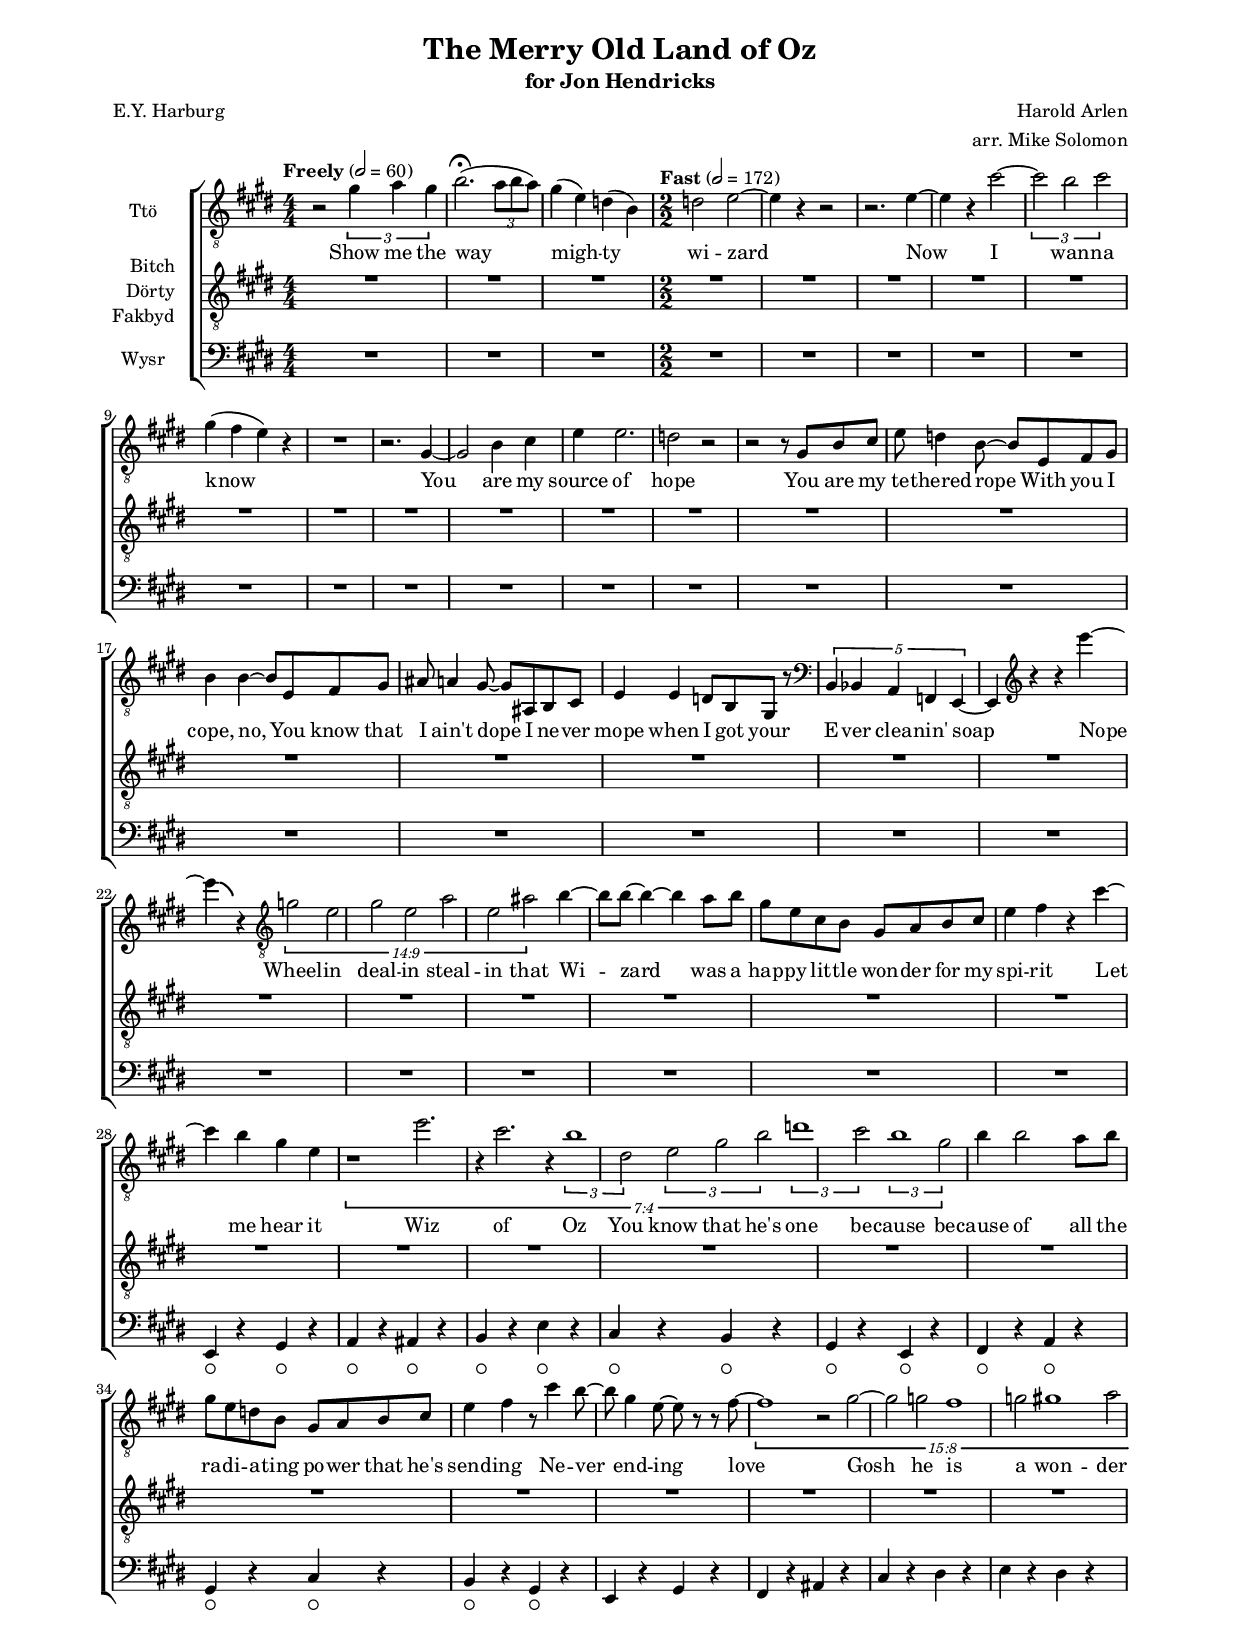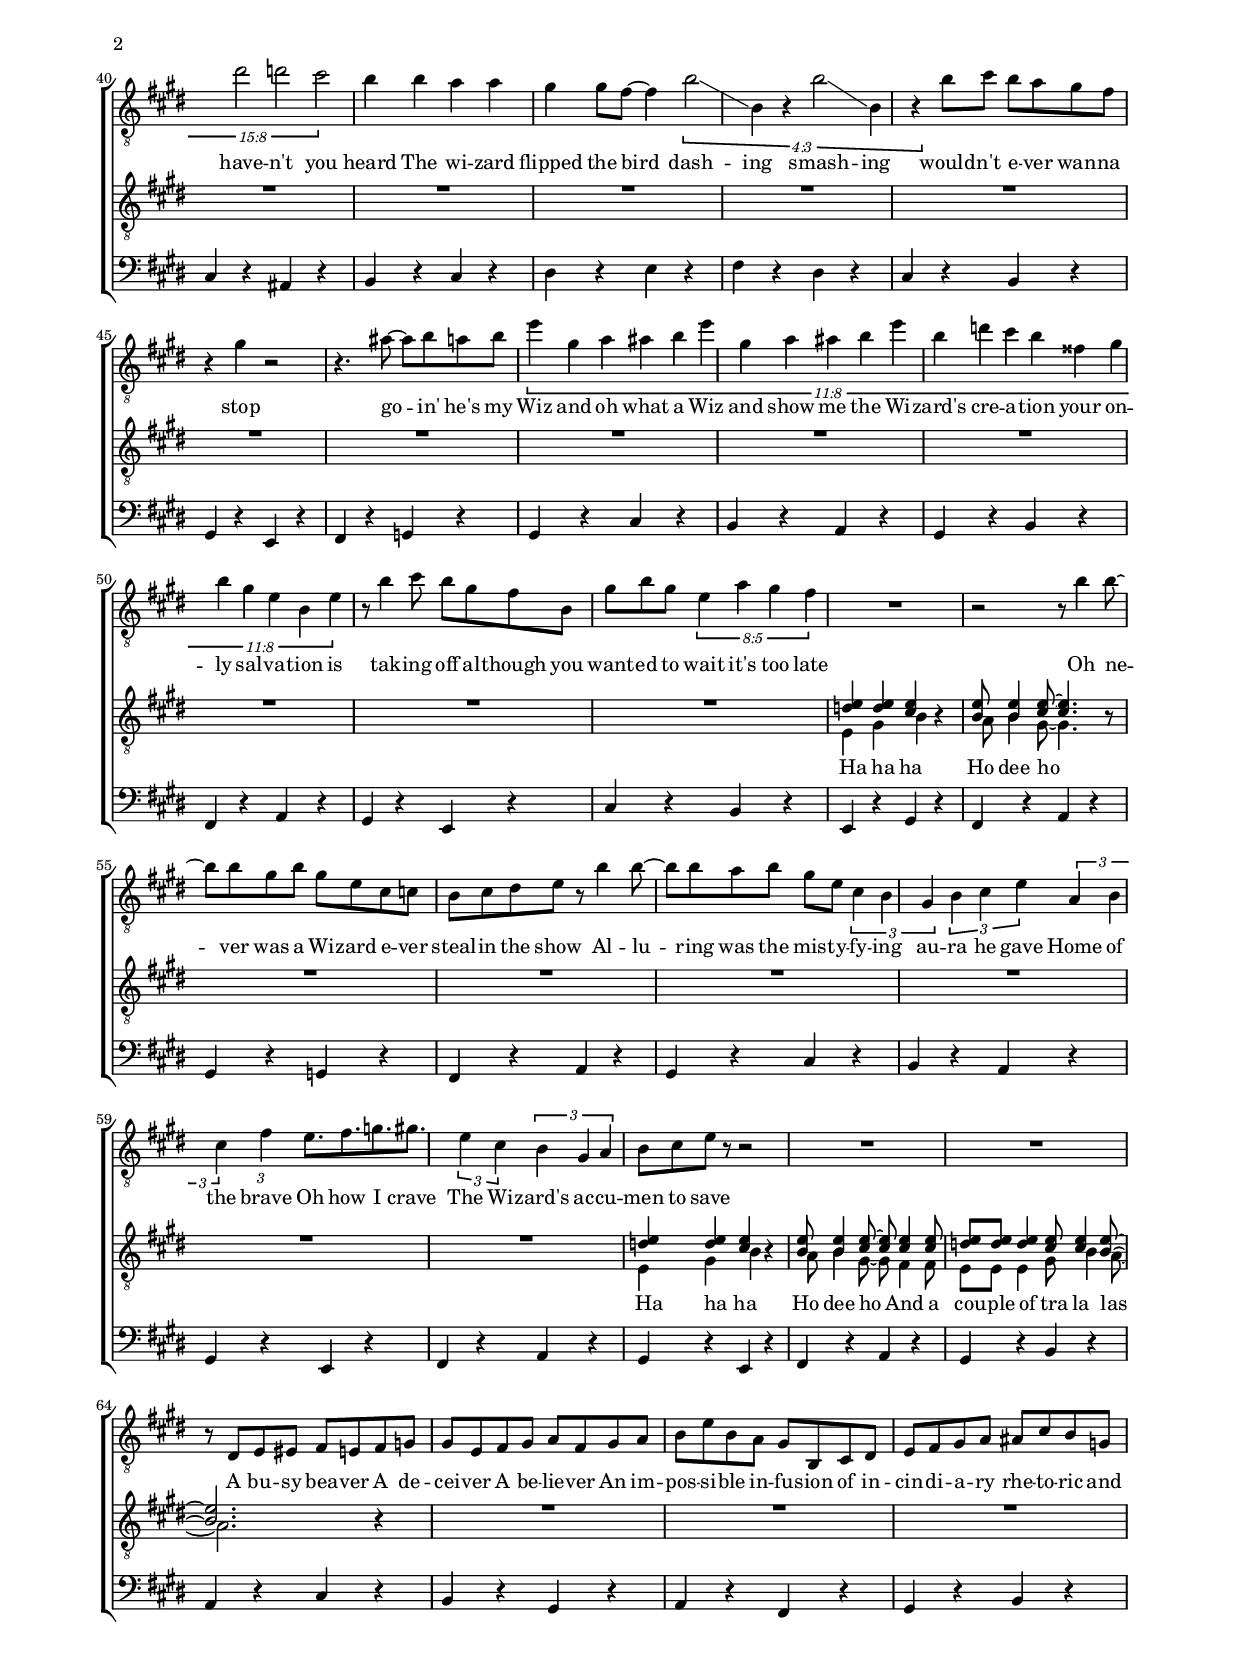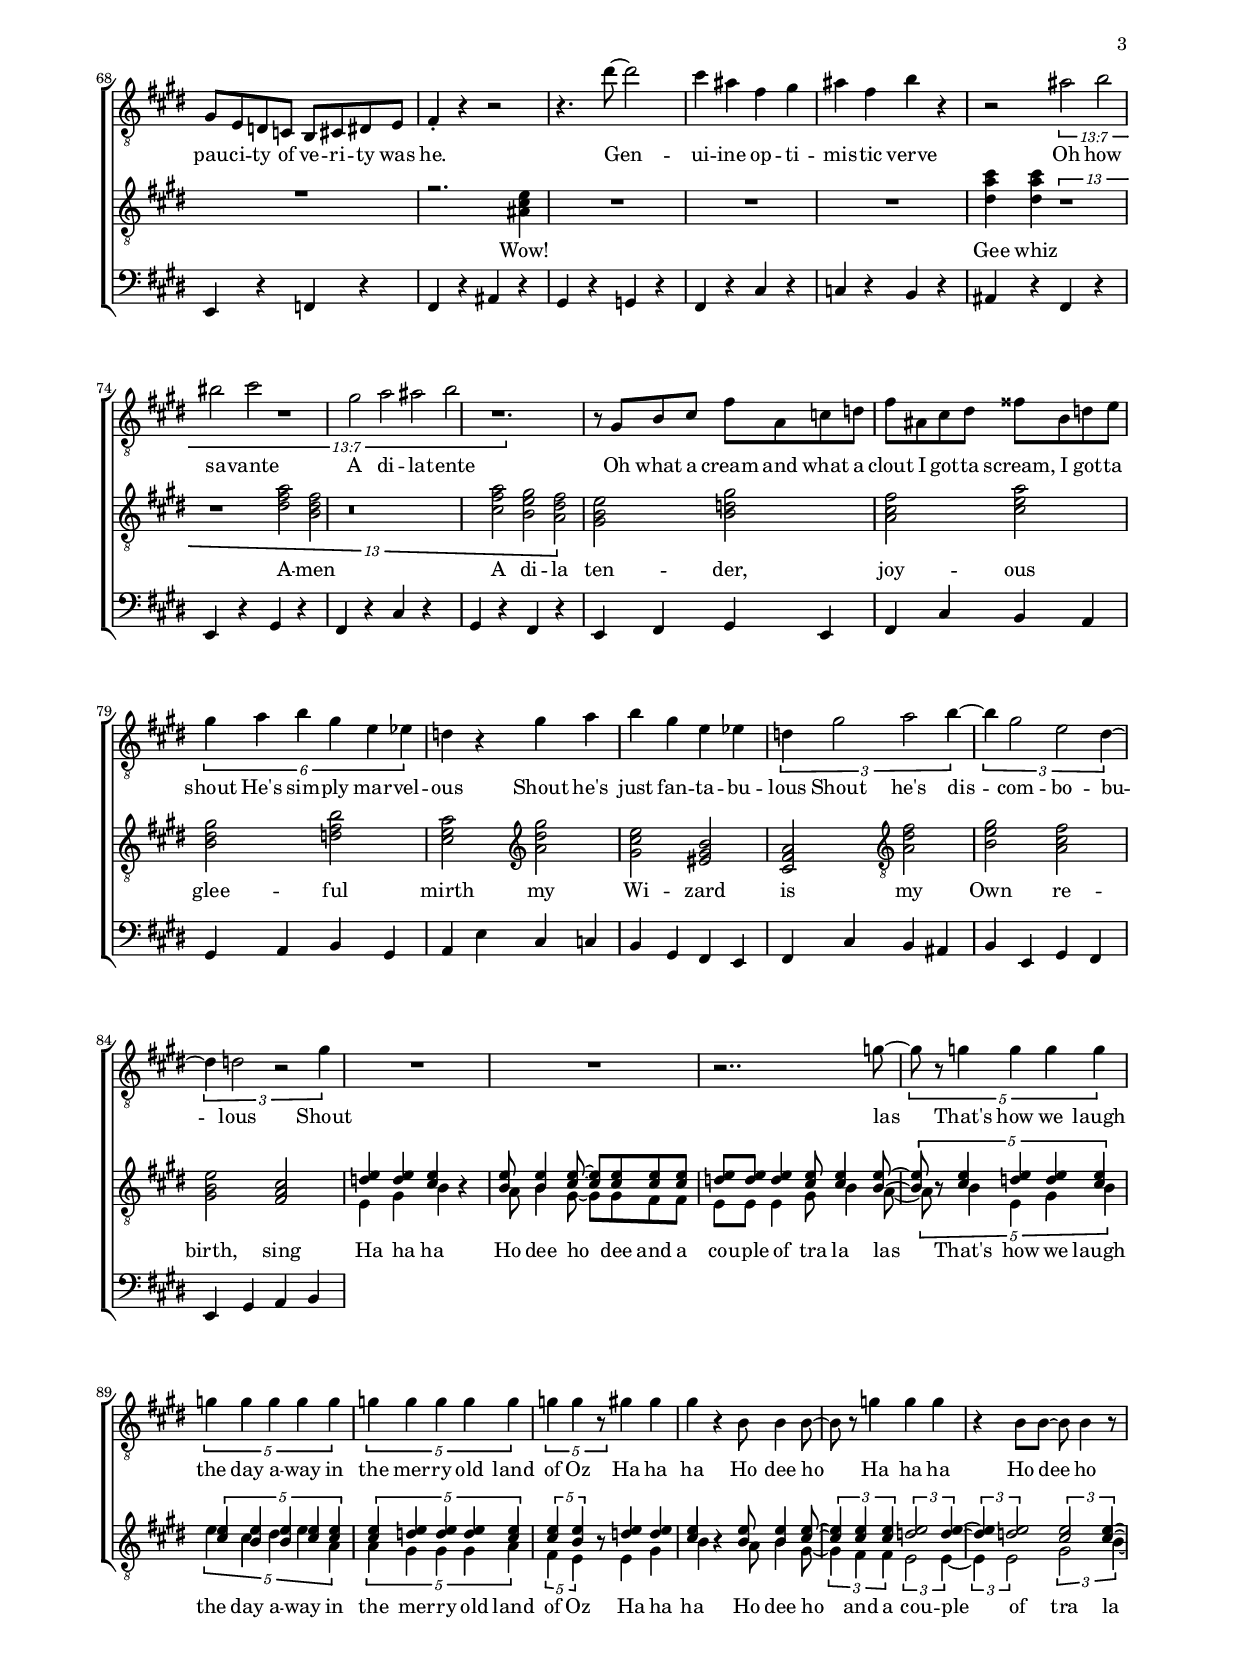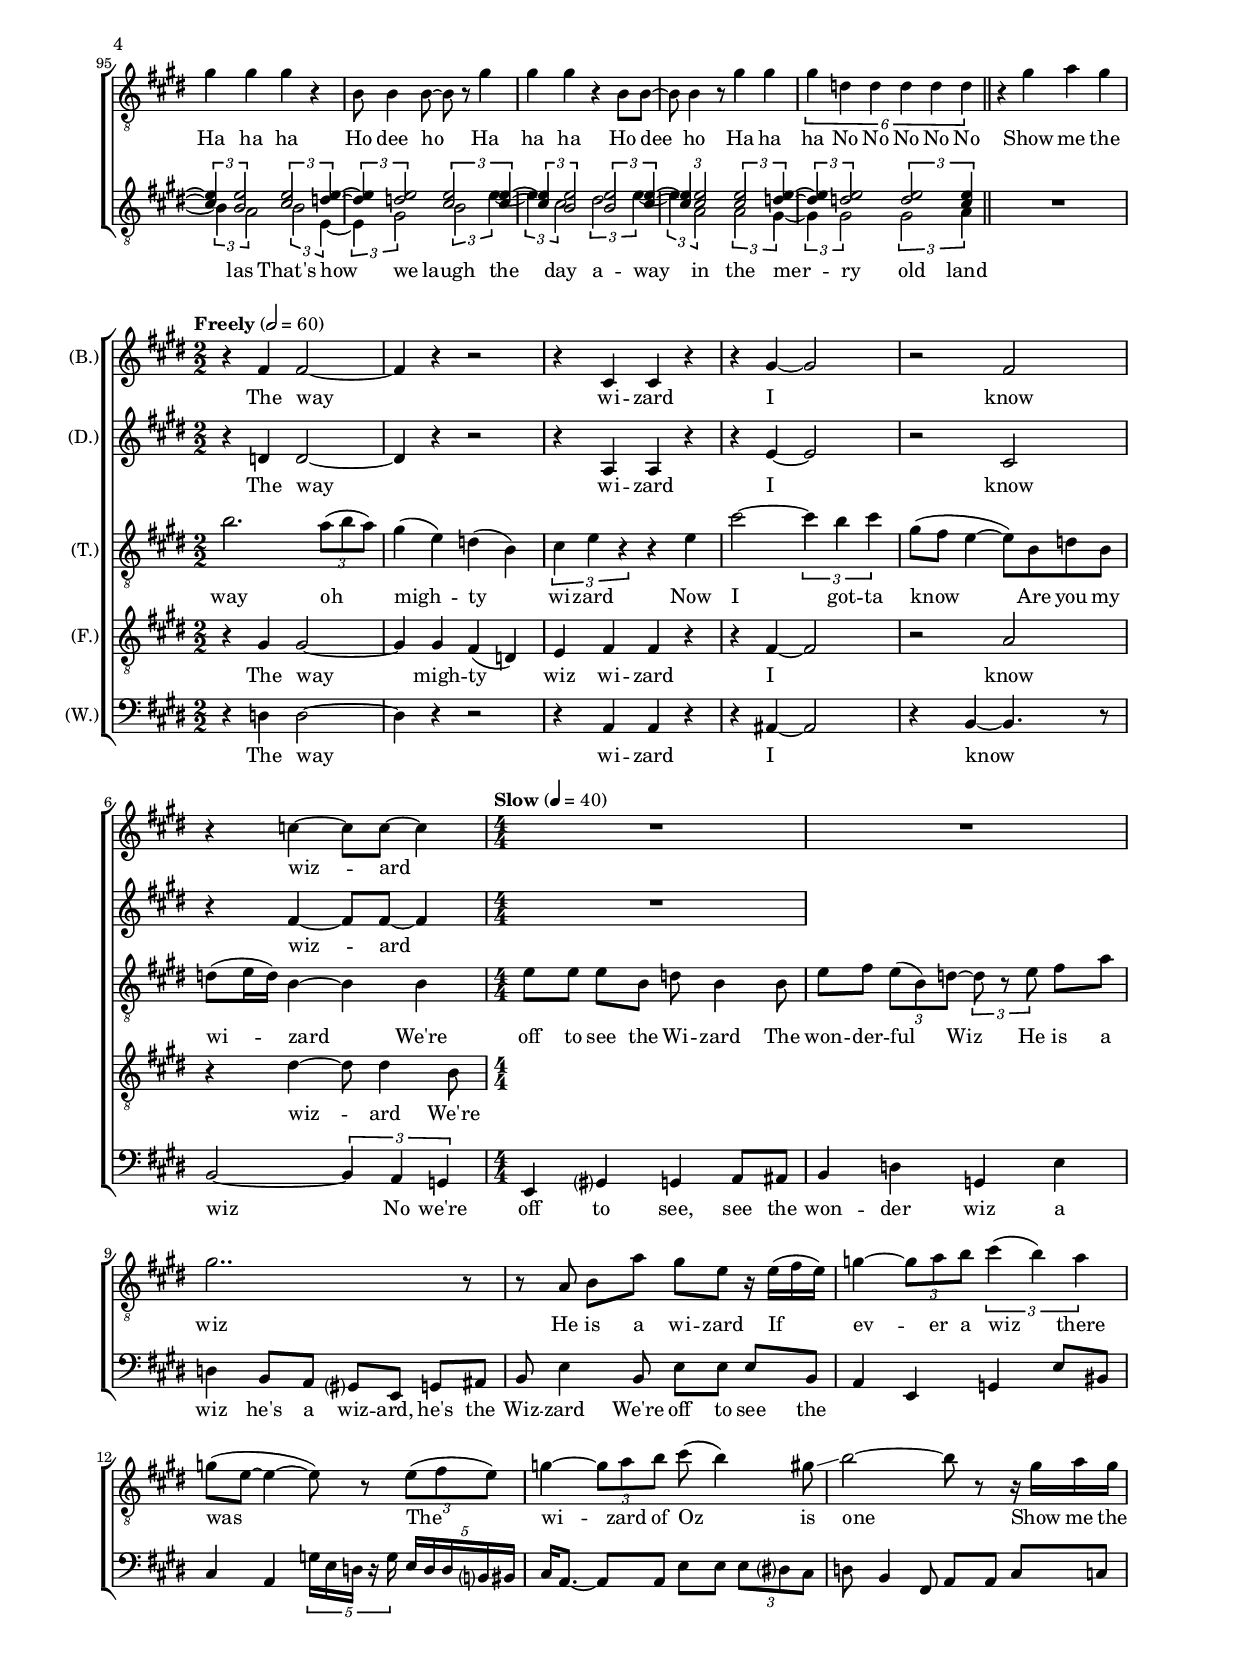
%{
  Ha ha ha (feathered slow then fast)
  Ha ha ha, ho.. (crazy 8ths)
  [16 m again][(back and forth)(same phrase that slows down, but w/ accompagniment so not boring...)]
  Ha ha ha (triplet speed all together - pony trick)
  Ha ha ha (now 4., at end Mike \times 4/6 {No4 No No No No No } )
  ooooo show me the way ooooo
  xxxxx we're off to see the Wizard xxxxx
  ooooo show me the way ooooo [with hocket]
  fast out of the gate, stabalize to something as crazy as the end of previous merry (of course w/ random long note and/or drop out...)
  Ha ha ha (something forceful, 4 part)
  déborde, ensuite groupes de 3 (w/ words coming apart) -.-.-. || -.-.-. || -.-.-. || -.-.-.
     {show me the way lovely} Ahmad's blues (pulcinela?) ending
       -1 ..--..--..--
       -2 ..--..--..
       -3 ..--..--..--..--..-
          FAS#%@#%@#T OZ!!!!! (oz (cute))
%}
\version "2.17.0"
\include "defs-devel.ly"
\paper {
  footnote-separator-markup = \markup { \column { " "\override #`(span-factor . 1/5) { \draw-hline } }}
  footnote-padding = 5\mm
  top-system-spacing = #'((basic-distance . 1) (minimum-distance . 0) (padding . 1) (stretchability . 40))
  bottom-system-spacing = #'((basic-distance . 1) (minimum-distance . 0) (padding . 1) (stretchability . 50))
  ragged-right = ##f
  left-margin = 0.75\in
  right-margin = 0.75\in
  top-margin = 0.5\in
  bottom-margin = 0.6\in
  ragged-last-bottom = ##f
  %max-systems-per-page = #2
}
maybeStemUp =  { %{\stemUp%} }
maybeStemDown =  { %{\stemDown%} }
maybeStemNeutral = { %{\stemNeutral%} }
#(ly:set-option 'point-and-click #f)
sim = \markup \italic "sim."
MyRed = \Red
MyBlack = \Black
myred = \once \override NoteHead.color = #red
myblack = \revert NoteHead.color
%MyRed = \revert NoteHead.color
%MyBlack = \revert NoteHead.color
%myred = \revert NoteHead.color
%myblack = \revert NoteHead.color

%{
  repeated note
  repeated lick
  digs, scoops, etc
  rests in strange places...
  
%}

\header {
  title = "The Merry Old Land of Oz" %(1)"
  subtitle = \markup { for Jon Hendricks }
  composer = "Harold Arlen"
  poet = "E.Y. Harburg"
  arranger = "arr. Mike Solomon"
}

nothing = {}

marks = {
  \time 4/4
  \tempo "Freely" 2=60
  s1*3 |
  \time 2/2
  \tempo "Fast" 2=172
  s1*96 \bar "||"
}

prefatoryMatter = {
  \key e \major
  %#(set-accidental-style 'modern-cautionary)
}

alto = \relative c'' {
  \prefatoryMatter
  \clef "treble_8"
  r2 \times 2/3 { gis4 a gis } |
  b2.^\fermata ( \times 2/3 { a8 b a ) } |
  gis4 ( e ) d ( b ) |
  d2 e ~ |
  e4 r4 r2 |
  r2. e4 ~ |
  e4 r cis'2 ~ |
  \times 2/3 { cis2 b cis }
  gis4 ( fis e ) r |
  R1 |
  r2. gis,4 ~ |
  gis2 b4 cis |
  e4 e2. |
  d2 r2 |
  r2 r8 gis,8 b cis |
  e8 d4 b8 ~ b e, fis gis |
  b4 b ~ b8 e, fis gis |
  ais8 a4 gis8 ~ gis ais, b cis |
  e4 e d8 b gis r |
  \clef "bass"
  \times 4/5 { b4 bes a f e ~ } |
  e
    \clef treble
    r4 r4 e''''4 ~  |
  e-\bendAfter #-3 r
  \clef "treble_8"
  % 3 3 3 2 = 11
  \tupFrac
  \times 9/14 { g,,2 e gis2 e a2 e ais2 }
      b4 ~ |
  b8 b ~ b4 ~ b4 a8 b |
  gis e cis b gis a b cis |
  e4 fis r cis' ~ |
  cis b gis e |
  \tupFrac
  \times 4/7
  {
    r1
    e'2. r4
    cis2. r4
    \times 2/3 { b1 dis,2 }
    \times 2/3 { e gis b }
    \times 2/3 { d1 cis2 }
    \times 2/3 { b1 gis2 }
    %%%%%d4 cis2 b2
    %%%%%gis4 fis4 gis4
  } |
  b4 b2 a8 b |
  gis e d b gis a b cis |
  e4 fis r8 cis'4 b8 ~ |
  b gis4 e8 ~ e r r8 fis ~ |
  %fis
  %fis2 r4 ^2 _4 ^2 _4 ^2 _4 ^2 _4 &4 &4 &4 where & is chromatic descent to target
  % just thinking...
  % no he is a won -- der ba -- by have -- n't you heard
  % 16
  \tupFrac
  \times 8/15 { fis1 r2 gis2 ~ gis g2 fis1 g2 gis1 a2 dis d cis } |
  % and then why not...gumshoe!
  % b4 b a a gis gis8 fis ~ fis b4 \glissando b, b' \glissando b, b' \glissando b, b'8 cis b a gis fis e
  % but above, only do two slides, slower and can have complete bottom, so 2 in the space of three...
  % in theory shouldn't have too much of the slow jerky stuff - need to field test
  b4 b a a |
  gis gis8 fis ~ fis4 \tupFrac \times 3/4 { b2 \glissando
      b,4 r b'2 \glissando b,4 r } b'8 cis b a gis fis |
  r4 gis4 r2 |
  r4. ais8 ~ ais b a b |
  \tupFrac
  \times 8/11 { e4 gis, a ais b %{%} e gis, a ais b %{%} e b d cis b fisis %{%} gis b gis e b e } |
  r8 b'4 cis8 b gis fis b, |
  gis'8 b gis \tupFrac \times 5/8 { e4 a gis fis } |
  R1 |
  r2 r8 b4 b8 ~ |
  b8 b gis b gis e cis c |
  b cis dis e r b'4 b8 ~ |
  %%%%% space is 32
  %%%%% 27
  %b
  %  b a b gis e cis b
  %  gis b cis e
  %  a b cis fis
  %  b cis dis
  %  gis e dis b
  %  a b cis dis
  %x x x x x
  %x x
  %x x x x
  %x x x
  %x x x x
  %x x x x x
  % credit of 5 8ths here...
  %b b a b gis e cis b 
  %gis b cis e
  %a b cis fis8.
  %e8. fis8. g8.
  %gis4 e8. cis8. b8. gis8. a b cis
  % credit of 9 8ths here...
  % and we go over by 4
  %b b a b gis e cis b
  %\times 2/3 { gis4 b cis } \times 2/3 { e a, b }
  %\times 2/3 { cis fis e } fis8. g8. gis8 ~
  %gis16 e8. \times 2/3 { cis4 b gis } a8 b |
  %cis e r4 r2 |
  % same as above but starts a bit sooner...
  % and we go over by 4
  b b a b gis e \times 2/3 { cis4 b gis } \times 2/3 { b cis e }
  \times 2/3 { a, b cis } \times 2/3 { fis } e8. fis8. g8.
  gis8. \times 2/3 { e4 cis } \times 2/3 { b gis a } |
  b8 cis e r r2 |
  R1 |
  R1 |
  r8 dis,8 e eis fis e fis g |
  gis e fis gis a fis gis a |
  b e b a gis b, cis dis |
  e fis gis a ais cis b g |
  gis e d c b cis dis e |
  fis4-. r r2 |
  r4. dis''8 ~ dis2 |
  cis4 ais fis gis |
  ais fis b r |
  r2 \tupFrac \times 7/13 { ais2 b bis cis r1 gis2 a ais b r1. } |
  %{e,8%} r8 gis, b cis fis a, c d |
  fis ais, cis dis fisis b, d e |
  \times 4/6 { gis4 a b gis e ees } |
  d4 r gis a |
  b gis e ees |
  \times 2/3 { d4 gis2 a b4 ~ } |
  \times 2/3 { b gis2 e dis4 ~ } |
  \times 2/3 { dis4 d2 r gis4 } |
  R1 |
  R1 |
  r2.. g8 ~ |
  \times 4/5 { g8 r g4 g g g } |
  \times 4/5 { g g g g g } |
  \times 4/5 { g g g g g } |
  \times 4/5 { g g r8 } gis4 gis |
  gis r b,8 b4 b8 ~ |
  b r g'4 g g |
  r b,8 b ~ b b4 r8 |
  gis'4 gis gis r |
  b,8 b4 b8 ~ b r gis'4 |
  gis gis r b,8 b ~ |
  b b4 r8 gis'4 gis |
  \times 4/6 { gis4 d d d d d } |
  r4 gis a gis |
}

%{
  %old after second ha ha ha
  %r8 g4 r8 r gis4 r8 |
  %a4 r8 b ~ b r8 g4 |
  %r8 gis4 r8 a4 r8 b ~ |
  %b r g4 r8 gis4 r8 |
  %a4 r8 b ~ b8 fis a gis |
  %g ees bes gis' e cis bes g |
  %e' ais, b fis' dis b g f |
  %d fis g e' c a f d |
  %ees g bes d cis a fis d |
  %cis d r4 r2 |

%}

altoWords = \lyricmode {
  Show me the way
  migh -- ty wi -- zard
  Now I wan -- na know
  You are my source of hope
  You are my te -- thered rope
  With you I cope, no, 
  You know that I ain't dope
  I ne -- ver mope when I got your
  E -- ver clea -- nin' soap
  Nope
  Wheel -- in deal -- in steal -- in that
  % b b
  Wi -- zard was a hap -- py lit -- tle won -- der for my spi -- rit
  % cis b gis e
  Let me hear it
  % out of time
  Wiz of Oz
  You know that he's one be -- cause
  be -- cause of all the
      %%%%%%%%%%%%%%%%%%%%%%%%heal -- in'
  ra -- di -- a -- ting po -- wer that he's send -- ing
  Ne -- ver end -- ing %{ love = arrival %} love
  Gosh he is a won -- der %{ba -- by%} have -- n't you heard
  The wi -- zard flipped the bird dash -- ing smash -- ing
  would -- n't e -- ver wan -- na stop
  go -- in' he's my
  %5
  Wiz and oh what a
  %5
  Wiz and show me the
  %6
  Wi -- zard's cre -- a -- tion your
  on -- ly sal -- va -- tion is
  %%
  tak -- ing off al -- though you want -- ed to wait
  it's too late
  Oh ne -- ver was a Wi -- zard e -- ver steal -- in the show
  Al -- lu -- ring was the mis -- ty -- fy -- ing au -- ra he gave
  Home of the brave
  Oh how I crave
  The Wi -- zard's ac -- cu -- men to save
  A bu -- sy bea -- ver
  A de -- cei -- ver
  A be -- lie -- ver
  %Not a grie -- ver
  An im -- pos -- si -- ble in -- fu -- sion of in -- cin -- di -- a -- ry
  rhe -- to -- ric and pau -- ci -- ty of ve -- ri -- ty was he.
  Gen -- ui -- ine op -- ti -- mis -- tic verve
  Oh how sa -- vante
  A di -- la -- tente
  Oh what a cream and what a clout
  I got -- ta scream, I got -- ta shout
  He's sim -- ply mar -- vel -- ous
  Shout he's just fan -- ta -- bu -- lous
  Shout he's dis -- com -- bo -- bu -- lous
  Shout
  las
  That's how we laugh the day a -- way in the mer -- ry old land of Oz
  \repeat unfold 4 { Ha ha ha Ho dee ho }
  Ha ha ha
  \repeat unfold 5 No
  Show me the  
}

comp = \relative c' {
  \prefatoryMatter
  \clef "treble_8"
  R1*3 |
  R1*49 |
  <d e>4 <d e> <cis e> r |
  <b e>8 <b e>4 <cis e>8 ~ <cis e>4. r8 |
  R1*6
  <d e>4 <d e> <cis e> r |
  <b e>8 <b e>4 <cis e>8 ~ <cis e>8 <cis e>4 q8 |
  <d e>8 q q4 <cis e>8 <cis e>4 <b e>8 ~ |
  <b e>2. r4 |
  R1*4 |
  r2. <ais cis e>4 |
  R1*3 |
  <dis a' cis>4 q4 \times 7/13 { r1 r1 <dis fis a>2 <b dis fis>2 r\breve <cis fis a>2 <b e gis> <a dis fis> } |
  <gis b e> <b d gis> |
  <a cis fis> <cis e a> |
  <b dis gis> <d fis b> |
  <cis e a> \clef treble <a' dis gis> |
  <gis cis e> <eis gis b> |
  <cis fis a> \clef "treble_8" <a dis fis> |
  <b e gis> <a cis fis> |
  <gis b e> <fis a cis> |
  <d' e>4 q <cis e> r |
  <b e>8 q4 <cis e>8 ~ q q8 q q |
  <d e> q q4 <cis e>8 q4 <b e>8 ~ |
  \times 4/5 { q8 r <cis e>4 <d e> q <cis e> } |
  \times 4/5 { <cis e> <b e> <b e> <cis e> <cis e> } |
  \times 4/5 { <cis e> <d e> <d e> <d e> <cis e> }
  \times 4/5 { <cis e>4 <b e> r8 } <d e>4 <d e> |
  %
  <cis e> r <b e>8 <b e>4 <cis e>8 ~ |
  \times 2/3 { <cis e>4 <cis e> <cis e> } \times 2/3 { <d e>2 q4 ~ } |
  \times 2/3 { q4 q2 } \times 2/3 { <cis e>2 q4 ~ } |
  \times 2/3 { q4 <b e>2 } \times 2/3 { <cis e>2 <d e>4 ~ } |
  \times 2/3 { q4 q2 } \times 2/3 { <cis e>2 q4 ~ } |
  \times 2/3 { q4 <b e>2 } \times 2/3 { q2 <cis e>4 ~ } |
  \times 2/3 { q4 q2 } \times 2/3 { q2 <d e>4 ~ } |
  \times 2/3 { q4 q2 } \times 2/3 { q2 <cis e>4 } |
  R1 |
}

tenMel = \relative c {
  s1*3 |
  s1*49 |
  e4 gis b r |
  a8 b4 gis8 ~ gis4. r8 |
  s1*6
  e4 gis b r |
  a8 b4 gis8 ~ gis8 fis4 fis8 |
  e8 e e4 gis8 b4 a8 ~ |
  a2. r4 |
  s1*4 |
  s1*4 |
  s1*4 |
  s1*8
  e4 gis b r |
  a8 b4 gis8 ~ gis gis fis fis |
  e e e4 gis8 b4 a8 ~ |
  \times 4/5 { a8 r b4 e, gis b } |
  \times 4/5 { e cis dis e a, } |
  \times 4/5 { a gis gis gis a } |
  \times 4/5 { fis4 e r8 } e4 gis |
  b r a8 b4 gis8 ~ |
  \times 2/3 { gis4 fis fis } \times 2/3 { e2 e4 ~ } |
  \times 2/3 { e4 e2 } \times 2/3 { gis2 b4 ~ } |
  \times 2/3 { b4 a2 } \times 2/3 { b2 e,4 ~ } |
  \times 2/3 { e4 gis2 } \times 2/3 { b2 e4 ~ } |
  \times 2/3 { e4 cis2 } \times 2/3 { dis2 e4 ~ } |
  \times 2/3 { e4 a,2 } \times 2/3 { a2 gis4 ~ } |
  \times 2/3 { gis4 gis2 } \times 2/3 { gis2 a4 } |
  R1 |
}

compWords = \lyricmode {
  Ha ha ha
  Ho dee ho
  Ha ha ha
  Ho dee ho
  And a cou -- ple of tra la las
  Wow!
  Gee whiz
  A -- men
  A di -- la
  ten -- der, joy -- ous
  glee -- ful mirth my
  Wi -- zard is my
  Own re -- birth, sing
  Ha ha ha
  Ho dee ho dee and a
  cou -- ple of tra la las
  That's how we laugh the day a -- way in the mer -- ry old land of Oz
  Ha ha ha
  Ho dee ho and a
  cou -- ple of tra la las
  That's how we laugh the day a -- way in the mer -- ry old land of Oz
}


bass = \relative c, {
  \prefatoryMatter
  \clef "bass"
  R1*3 |
  R1*24 |
  e4 r gis r |
  a r ais r |
  b r e r |
  cis r b r |
  gis r e r |
  fis r a r |
  gis r cis r |
  b r gis r |
  e r gis r |
  fis r ais r |
  cis r dis r |
  e r dis r |
  cis r ais r |
  b r cis r |
  dis r e r |
  fis r dis r |
  cis r b r |
  gis r e r |
  fis r g r |
  gis r cis r |
  b r a r |
  gis r b r |
  fis r a r |
  gis r e r |
  cis' r b r |
  e, r gis r |
  fis r a r |
  gis r g r |
  fis r a r |
  gis r cis r |
  b r a r |
  gis r e r |
  fis r a r |
  gis r e r |
  fis r a r |
  gis r b r |
  a r cis r |
  b r gis r |
  a r fis r |
  gis r b r |
  e, r f r |
  fis r ais r |
  gis r g r |
  fis r cis' r |
  c r b r |
  ais r fis r |
  e r gis r |
  fis r cis' r |
  gis r fis r |
  e fis gis e |
  fis cis' b a |
  gis a b gis |
  a e' cis c |
  b gis fis e |
  fis cis' b ais |
  b e, gis fis |
  e gis a b |
}

bassWords = \lyricmode {
  \repeat unfold 16 ○
}

%%% SCORE
#(set-global-staff-size 16)

\score {
  \new ChoirStaff <<
    %\new DrumStaff \drummode { \repeat unfold 32 { r4 hhc r4 hhc } }
    \new Staff \with { instrumentName = #"Ttö" %shortInstrumentName = #"Mk."
} <<
      \new Voice = "alto" { << { \numericTimeSignature
        \alto
      } {
        \marks
      } >> }
      \new Lyrics \lyricsto "alto" {
        \altoWords
      }
    >>
    \new Staff \with { printPartCombineTexts = ##f instrumentName = \markup \right-column { "Bitch" Dörty "Fakbyd" } %shortInstrumentName = #"R."
} << \new Voice { \partcombine
      { \numericTimeSignature
        \comp
      } {
        \tenMel
      } }
    \new NullVoice = "comp" \comp
    \new Lyrics \lyricsto "comp" {
      \compWords
    } >>
    \new Staff = "realBass" \with { instrumentName = #"Wysr" %shortInstrumentName = #"P." %\markup { \concat { E \super u . } }
} <<
      \new Voice = "bass" { << { \numericTimeSignature
        \bass
      } {
        \nothing
      } >> }
      \new Lyrics \lyricsto "bass" {
        \bassWords
      }
    >>
  >>
  \layout {
    \context {
      \Voice
      \override TextScript #'layer = #6
      \override NoteHead #'layer = #7
      \override Glissando #'breakable = ##t
      \override TupletNumber #'breakable = ##t
      \override TupletBracket #'breakable = ##t
      \remove "Forbid_line_break_engraver"
    }
    \context {
      \Staff
      \consists "Metronome_mark_engraver"
      \override TimeSignature #'style = #'numbered
      \override StaffSymbol #'layer = #4
      \override TimeSignature #'layer = #3
      \override TimeSignature #'whiteout = ##t
    }
    \context {
      \Lyrics
      %\override LyricText #'whiteout = ##t
      \override LyricText #'layer = #6
    }
    \context {
      \Score
      \remove "Metronome_mark_engraver"
      \override NonMusicalPaperColumn #'allow-loose-spacing = ##f
    }
  }
}

%%% MIDI

\score {
  \transpose c c \new ChoirStaff <<
    \new DrumStaff \drummode { \repeat unfold 90 { r4 hhc r4 hhc } }
    \new Staff \with { midiInstrument = #"tenor sax" instrumentName = #"Ttö" %shortInstrumentName = #"Mk."
} <<
      \new Voice = "alto" { \numericTimeSignature
        \alto
      }
      { \marks }
      \new Lyrics \lyricsto "alto" {
        \altoWords
      }
    >>
    \new Staff \with { midiInstrument = #"baritone sax" instrumentName = #"Fakbyd" %shortInstrumentName = #"R."
} <<
      \new Voice = "comp" { \numericTimeSignature
        \comp
      }
      \new Lyrics \lyricsto "comp" {
        \compWords
      }
    >>
    \new Staff \with { midiInstrument = #"electric bass (finger)" instrumentName = #"Wysr" %shortInstrumentName = #"P." %\markup { \concat { E \super u . } }
} <<
      \new Voice = "bass" { \numericTimeSignature
        \bass
      }
      \new Lyrics \lyricsto "bass" {
        \bassWords
      }
    >>
  >>
  \midi {}
}

%%%%% second part

nothingSecondPart = {}

marksSecondPart = {
  \time 2/2
  \tempo "Freely" 2=60
  s1*6 |
  \time 4/4
  \tempo "Slow" 4=40
}

prefatoryMatterSecondPart = {
  \key e \major
  #(set-accidental-style 'modern-cautionary)
}

sopranoSecondPart = \relative c' {
  \prefatoryMatterSecondPart
  r4 fis fis2 ~ |
  fis4 r r2 |
  r4 cis cis r |
  r gis' ~ gis2 |
  r2 fis |
  r4 c'4 ~ c8 c8 ~ c4 |
  R1 |
  R1 |
  %r2 \lo r8 \sh gis \lo a \sh e' |
  %\lod d4. \sh cis8 \lo b \sh gis \times 2/3 { r8 gis r } |
  %\lo r8 \sh e'8 ~ e4 ~ e2 ~ |
  %e2.. r8 |
}

sopranoWordsSecondPart = \lyricmode {
  The way
  wi -- zard
  I know
  wiz -- ard
  He is a wiz
  a wi -- zard
  If
  see
}

mezzoSecondPart = \relative c' {
  \prefatoryMatterSecondPart
  r4 d d2 ~ |
  d4 r r2 |
  r4 a a r |
  r e'4 ~ e2 |
  r2 cis |
  r4 fis4 ~ fis8 fis8 ~ fis4 |
  R1 |
  %\lod r4. \sh fis8 ~ fis2 |
  %e2.. r8 |
  %r2 \lo r8 \sh e \lo fis \sh d |
  %\lod e4. \sh b8 \lo e \sh e \lo e \sh b |
  %\lo d b4 \sh b8 \lo e \sh fis \times 2/3 { e b d ~  } |
  %\lo d \sh e \lo fis \sh a gis2 |
}

mezzoWordsSecondPart = \lyricmode {
  The way
  wi -- zard
  I know
  wiz -- ard
  wiz
  wiz
  We're off to see
}

altoSecondPart = \relative c'' {
  \prefatoryMatterSecondPart
  \clef "treble_8"
  b2. \times 2/3 { a8 ( b a ) } |
  gis4 ( e ) d ( b ) |
  \times 2/3 { cis e r } r e |
  cis'2 ~ \times 2/3 { cis4 b cis } |
  gis8 ( fis e4 ~ e8 ) b d b |
  d ( e16 d ) b4 ~ b b |
  \lo e8 \sh e \lo e8 \sh b \lo d b4 \sh b8 |
  \lo e8 \sh fis8 \times 2/3 { e ( b ) d ~ } \times 2/3 { d8 r e } \lo fis \sh a |
  gis2.. r8 |
  \lo r8 \sh a,8 \lo b \sh a' \lo gis \sh e r16 e ( fis e ) |
  g4 ~ \times 2/3 { g8 a b } \times 2/3 { cis4 ( b ) a } |
  \lo g8 ( \sh e ~ e4 ~ e8 ) r \times 2/3 { e ( fis e ) } 
  g4 ~ \times 2/3 { g8 a b } \lo cis8 ( b4 ) \sh gis8 \glissando |
  b2 ~ b8 r8 r16 gis a gis |
}

altoWordsSecondPart = \lyricmode {
  way oh
  migh -- ty wi -- zard
  Now I got -- ta know
  Are you my wi -- zard
  We're off to see the Wi -- zard
  The won -- der -- ful Wiz
  He is a wiz
  He is a wi -- zard
  If ev -- er a wiz there was
  The wi -- zard of Oz is one
  Show me the way
}

tenorSecondPart = \relative c' {
  \prefatoryMatterSecondPart
  \clef "treble_8"
  r4 gis gis2 ~ |
  gis4 gis fis ( d ) |
  e fis fis r |
  r fis ~ fis2 |
  r2 a |
  r4 dis4 ~ dis8 dis4 b8 |



  %\lod r4. \sh gis,8 \lo b \sh b \times 2/3 { d ( cis ) fisis, } |
  %gis4 \lo gis8 \sh a ~ \lo a \sh a \lo cis \sh c |
  %\lo b \sh e, \lo fis \sh cis' \lod b4. \sh cis8 |
  %\lo e8 \sh e \lo e8 \sh b \lo d b4 \sh b8 |  
  %\times 2/3 { d4 cis b } a r16 e fis e |
  %g4 ~ \times 2/3 { g8 a b } \times 2/3 { cis4 ( b ) a } |
  %\lo g8 ( \sh e ~ e4 ~ \lo e8 ) r4 \sh cis'8 |
  %\lo b \sh b \lo b \sh fis \lo a fis4 \sh r8 |
  
}

tenorWordsSecondPart = \lyricmode {
  The way
  migh -- ty
  wiz
  wi -- zard
  I know
  wiz -- ard
  We're off to see the wiz ful wiz
  He is a wiz
  He is a wiz
  We're off to see the wiz -- ard
  If ev -- er a wiz
  If ev -- er a wiz there was
 
}

bassSecondPart = \relative c {
  \prefatoryMatterSecondPart
  \clef bass
  r4 d d2 ~ |
  d4 r r2 |
  r4 a a r |
  r ais ~ ais2 |
  r4 b4 ~ b4. r8 |
  b2 ~ \times 2/3 { b4 a g } |
  e4 gis g \lo a \sh ais |
  b4 d g, e' |
  d \lo b8 \sh a \lo gis \sh e \lo g \sh ais |
  \lo b8 e4 \sh b8 \lo e \sh e \lo e \sh b |
  a4 e g \lo e'8 \sh bis |
  cis4 a \times 4/5 { g'16 e d r g } \times 4/5 { e d d b bis } |
  cis16 a8. ~ \lo a8 \sh a \lo e' \sh e \times 2/3 { e8 dis cis } |
  \lo d b4 \sh fis8 \lo a \sh a \lo cis \sh c |
}

bassWordsSecondPart = \lyricmode {
  The way
  wi -- zard
  I know
  wiz No we're
  off to see, see the won -- der
  wiz a wiz he's a wiz -- ard, he's the Wiz -- zard
  We're off to see the
}

%%% SCORE
#(set-global-staff-size 16)

\score {
  \new ChoirStaff <<
    \new Staff \with { instrumentName = #"(B.)" %shortInstrumentName = #"M."
} <<
      \new Voice = "soprano" { << { \numericTimeSignature
        \sopranoSecondPart
      } {
        \marksSecondPart
      } {
        \nothingSecondPart
      }>> }
      \new Lyrics \lyricsto "soprano" {
        \sopranoWordsSecondPart
      }
    >>
    \new Staff \with { instrumentName = #"(D.)" %shortInstrumentName = #"E."
} <<
      \new Voice = "mezzo" { << { \numericTimeSignature
        \mezzoSecondPart
      } {
        \nothingSecondPart
      } >> }
      \new Lyrics \lyricsto "mezzo" {
        \mezzoWordsSecondPart
      }
    >>
    \new Staff \with { instrumentName = #"(T.)" %shortInstrumentName = #"Mk."
} <<
      \new Voice = "alto" { << { \numericTimeSignature
        \altoSecondPart
      } {
        \nothingSecondPart
      } >> }
      \new Lyrics \lyricsto "alto" {
        \altoWordsSecondPart
      }
    >>
    \new Staff \with { instrumentName = #"(F.)" %shortInstrumentName = #"R."
} <<
      \new Voice = "tenor" { << { \numericTimeSignature
        \tenorSecondPart
      } {
        \nothingSecondPart
      } >> }
      \new Lyrics \lyricsto "tenor" {
        \tenorWordsSecondPart
      }
    >>
    \new Staff = "realBass" \with { instrumentName = #"(W.)" %shortInstrumentName = #"P." %\markup { \concat { E \super u . } }
} <<
      \new Voice = "bass" { << { \numericTimeSignature
        \bassSecondPart
      } {
        \nothingSecondPart
      } >> }
      \new Lyrics \lyricsto "bass" {
        \bassWordsSecondPart
      }
    >>
  >>
  \layout {
    indent = #0
    \context {
      \Voice
      \override TextScript #'layer = #6
      \override NoteHead #'layer = #7
      \override Glissando #'breakable = ##t
      \override TupletNumber #'breakable = ##t
      \override TupletBracket #'breakable = ##t
      \remove "Forbid_line_break_engraver"
    }
    \context {
      \Staff
      \consists "Metronome_mark_engraver"
      \override TimeSignature #'style = #'numbered
      \override StaffSymbol #'layer = #4
      \override TimeSignature #'layer = #3
      \override TimeSignature #'whiteout = ##t
    }
    \context {
      \Lyrics
      %\override LyricText #'whiteout = ##t
      \override LyricText #'layer = #6
    }
    \context {
      \Score
      \remove "Metronome_mark_engraver"
      \override NonMusicalPaperColumn #'allow-loose-spacing = ##f
    }
  }
}

%%% MIDI

\score {
  \transpose c c \new ChoirStaff <<
    \new Staff \with { midiInstrument = #"alto sax" instrumentName = #"Bitch" %shortInstrumentName = #"M."
} <<
      \new Voice = "soprano" { << { \numericTimeSignature
        \sopranoSecondPart
      } {
        \marksSecondPart
      } >> }
    >>
    \new Staff \with { midiInstrument = #"trumpet" instrumentName = #"Dörty" %shortInstrumentName = #"E."
} <<
      \new Voice = "mezzo" { \numericTimeSignature
        \mezzoSecondPart
      }
    >>
    \new Staff \with { midiInstrument = #"tenor sax" instrumentName = #"Ttö" %shortInstrumentName = #"Mk."
} <<
      \new Voice = "alto" { \numericTimeSignature
        \altoSecondPart
      }
    >>
    \new Staff \with { midiInstrument = #"baritone sax" instrumentName = #"Fakbyd" %shortInstrumentName = #"R."
} <<
      \new Voice = "tenor" { \numericTimeSignature
        \tenorSecondPart
      }
    >>
    \new Staff \with { midiInstrument = #"electric bass (finger)" instrumentName = #"Wysr" %shortInstrumentName = #"P." %\markup { \concat { E \super u . } }
} <<
      \new Voice = "bass" { \numericTimeSignature
        \bassSecondPart
      }
    >>
  >>
  \midi {}
}
